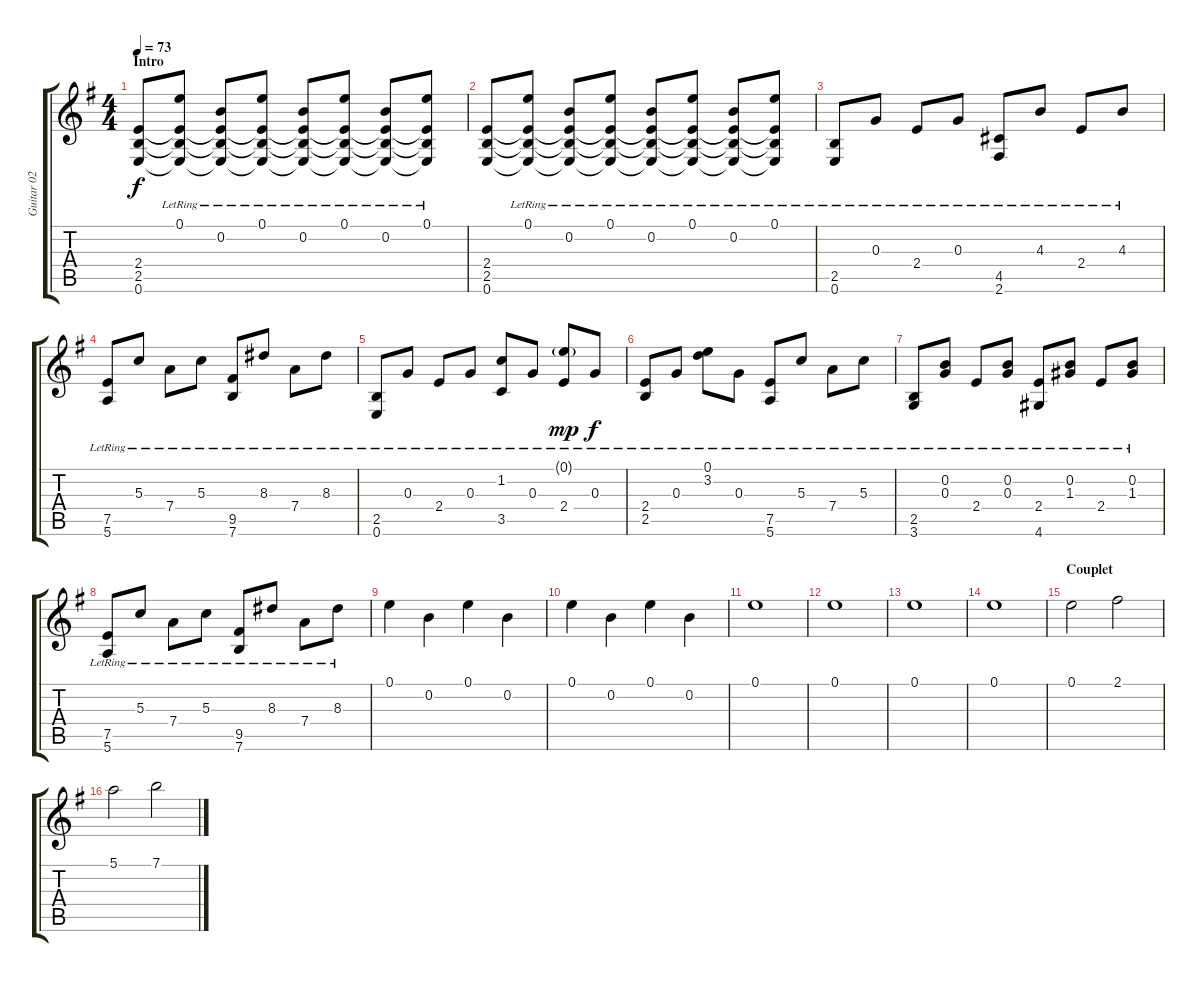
\track ("Guitar 02" "Guitar 02") {instrument electricguitarjazz}
\staff {score tabs}
\tuning (E4 B3 G3 D3 A2 E2) {hide}
\ts (4 4)
\section ("" "Intro")
\tempo 73
\clef g2
\ks g
(2.4 2.5 0.6).8{dy f instrument electricguitarjazz} (0.1{lr} 2.4{t} 2.5{t} 0.6{t}).8 (0.2{lr} 2.4{t} 2.5{t} 0.6{t}).8 (0.1{lr} 2.4{t} 2.5{t} 0.6{t}).8 (0.2{lr} 2.4{t} 2.5{t} 0.6{t}).8 (0.1{lr} 2.4{t} 2.5{t} 0.6{t}).8 (0.2{lr} 2.4{t} 2.5{t} 0.6{t}).8 (0.1{lr} 2.4{t} 2.5{t} 0.6{t}).8 |
(2.4 2.5 0.6).8 (0.1{lr} 2.4{t} 2.5{t} 0.6{t}).8 (0.2{lr} 2.4{t} 2.5{t} 0.6{t}).8 (0.1{lr} 2.4{t} 2.5{t} 0.6{t}).8 (0.2{lr} 2.4{t} 2.5{t} 0.6{t}).8 (0.1{lr} 2.4{t} 2.5{t} 0.6{t}).8 (0.2{lr} 2.4{t} 2.5{t} 0.6{t}).8 (0.1{lr} 2.4{t} 2.5{t} 0.6{t}).8 |
(2.5{lr} 0.6{lr}).8 0.3{lr}.8 2.4{lr}.8 0.3{lr}.8 (4.5{lr} 2.6{lr}).8 4.3{lr}.8 2.4{lr}.8 4.3{lr}.8 |
(7.5{lr} 5.6{lr}).8 5.3{lr}.8 7.4{lr}.8 5.3{lr}.8 (9.5{lr} 7.6{lr}).8 8.3{lr}.8 7.4{lr}.8 8.3{lr}.8 |
(2.5{lr} 0.6{lr}).8 0.3{lr}.8 2.4{lr}.8 0.3{lr}.8 (1.2{lr} 3.5{lr}).8 0.3{lr}.8 (0.1{g lr} 2.4{lr}).8{dy mp} 0.3{lr}.8{dy f} |
(2.4{lr} 2.5{lr}).8 0.3{lr}.8 (0.1{lr} 3.2{lr}).8 0.3{lr}.8 (7.5{lr} 5.6{lr}).8 5.3{lr}.8 7.4{lr}.8 5.3{lr}.8 |
(2.5{lr} 3.6{lr}).8 (0.2{lr} 0.3{lr}).8 2.4{lr}.8 (0.2{lr} 0.3{lr}).8 (2.4{lr} 4.6{lr}).8 (0.2{lr} 1.3{lr}).8 2.4{lr}.8 (0.2{lr} 1.3{lr}).8 |
(7.5{lr} 5.6{lr}).8 5.3{lr}.8 7.4{lr}.8 5.3{lr}.8 (9.5{lr} 7.6{lr}).8 8.3{lr}.8 7.4{lr}.8 8.3{lr}.8 |
0.1.4 0.2.4 0.1.4 0.2.4 |
0.1.4 0.2.4 0.1.4 0.2.4 |
0.1.1 |
0.1.1 |
0.1.1 |
0.1.1 |
\section ("" "Couplet")
0.1.2 2.1.2 |
5.1.2 7.1.2
